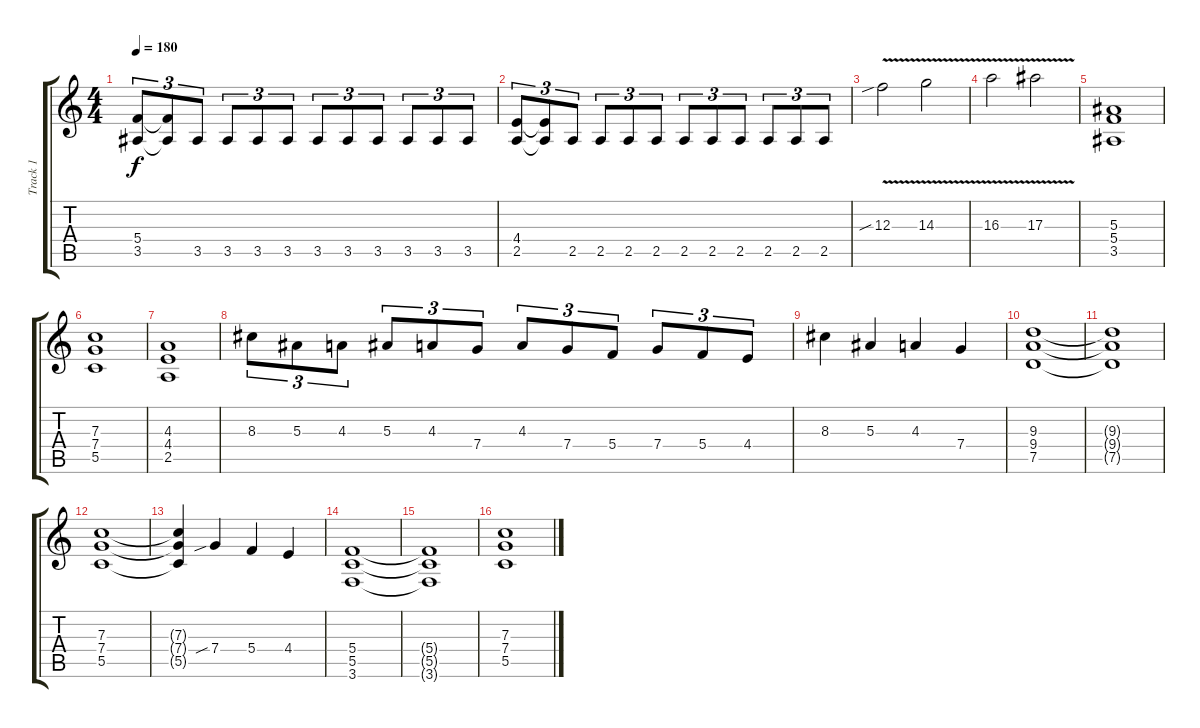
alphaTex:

\track ("Track 1" "Track 1") {instrument distortionguitar}
\staff {score tabs}
\tuning (D4 A3 F3 C3 G2 D2) {hide}
\ts (4 4)
\tempo 180
\clef g2
\ks c
(5.4 3.5).8{tu (3 2) dy f} (5.4{t} 3.5{t}).8{tu (3 2)} 3.5.8{tu (3 2)} 3.5.8{tu (3 2)} 3.5.8{tu (3 2)} 3.5.8{tu (3 2)} 3.5.8{tu (3 2)} 3.5.8{tu (3 2)} 3.5.8{tu (3 2)} 3.5.8{tu (3 2)} 3.5.8{tu (3 2)} 3.5.8{tu (3 2)} |
(4.4 2.5).8{tu (3 2)} (4.4{t} 2.5{t}).8{tu (3 2)} 2.5.8{tu (3 2)} 2.5.8{tu (3 2)} 2.5.8{tu (3 2)} 2.5.8{tu (3 2)} 2.5.8{tu (3 2)} 2.5.8{tu (3 2)} 2.5.8{tu (3 2)} 2.5.8{tu (3 2)} 2.5.8{tu (3 2)} 2.5.8{tu (3 2)} |
12.3{v sib}.2 14.3{v}.2 |
16.3{v}.2 17.3{v}.2 |
(5.3 5.4 3.5).1 |
(7.3 7.4 5.5).1 |
(4.3 4.4 2.5).1 |
8.3.8{tu (3 2)} 5.3.8{tu (3 2)} 4.3.8{tu (3 2)} 5.3.8{tu (3 2)} 4.3.8{tu (3 2)} 7.4.8{tu (3 2)} 4.3.8{tu (3 2)} 7.4.8{tu (3 2)} 5.4.8{tu (3 2)} 7.4.8{tu (3 2)} 5.4.8{tu (3 2)} 4.4.8{tu (3 2)} |
8.3.4 5.3.4 4.3.4 7.4.4 |
(9.3 9.4 7.5).1 |
(9.3{t} 9.4{t} 7.5{t}).1 |
(7.3 7.4 5.5).1 |
(7.3{t} 7.4{t} 5.5{t}).4 7.4{sib}.4 5.4.4 4.4.4 |
(5.4 5.5 3.6).1 |
(5.4{t} 5.5{t} 3.6{t}).1 |
(7.3 7.4 5.5).1
